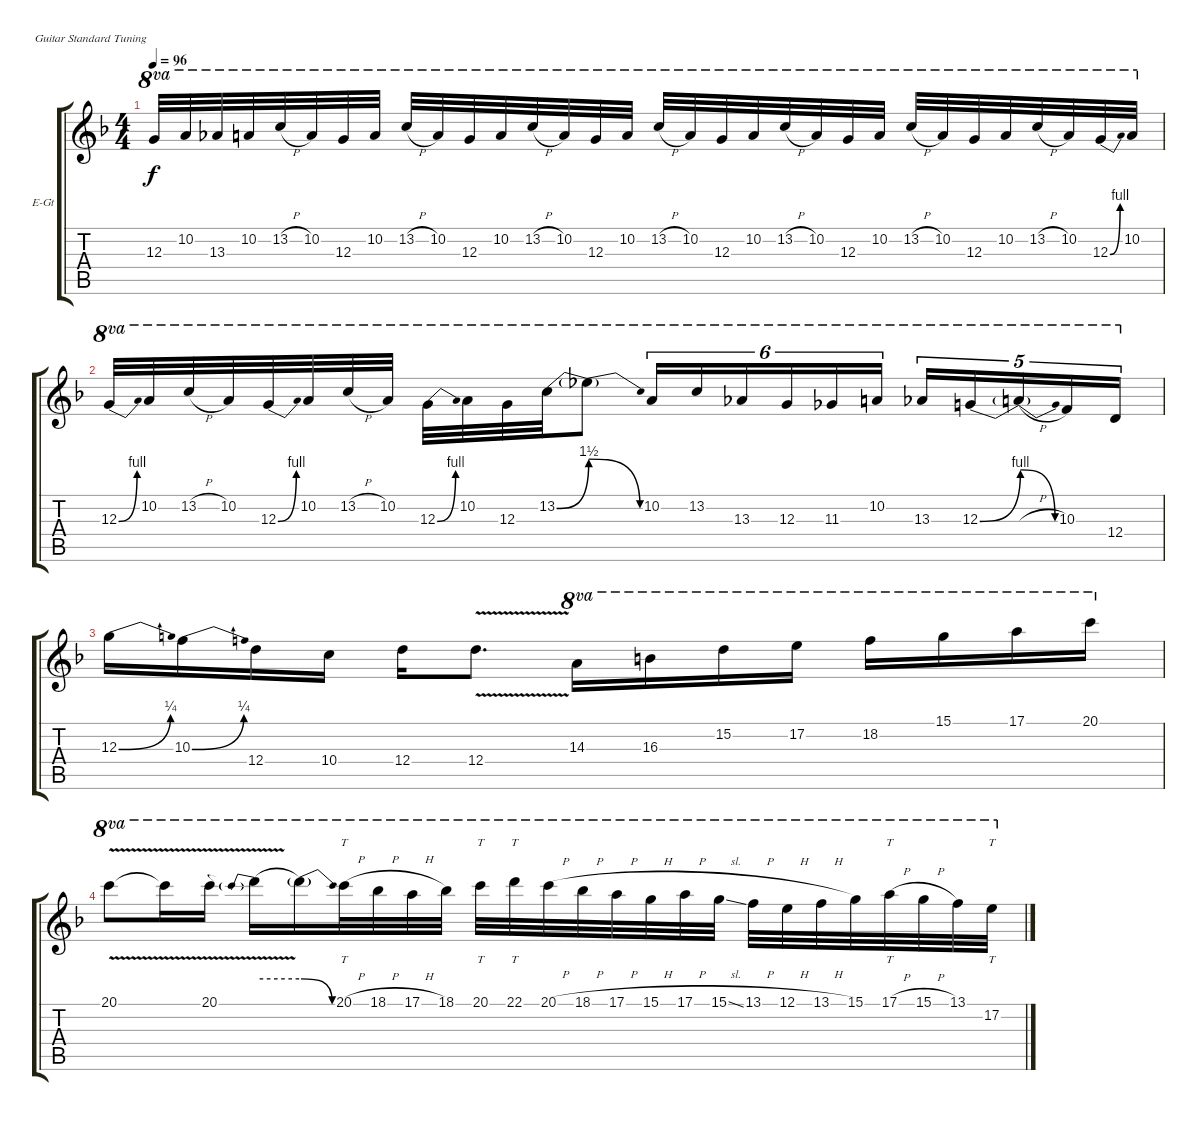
\defaultSystemsLayout 4
\bracketExtendMode groupsimilarinstruments
\firstSystemTrackNameOrientation horizontal
\otherSystemsTrackNameOrientation horizontal
\track ("Lead Guitar" "E-Gt") {instrument overdrivenguitar}
\staff {score tabs}
\tuning (E4 B3 G3 D3 A2 E2)
\ts (4 4)
\tempo 96
\clef g2
\ks dminor
12.3.32{ot 8va dy f} 10.2.32{ot 8va} 13.3.32{ot 8va} 10.2.32{ot 8va} 13.2{h}.32{ot 8va} 10.2.32{ot 8va} 12.3.32{ot 8va} 10.2.32{ot 8va} 13.2{h}.32{ot 8va} 10.2.32{ot 8va} 12.3.32{ot 8va} 10.2.32{ot 8va} 13.2{h}.32{ot 8va} 10.2.32{ot 8va} 12.3.32{ot 8va} 10.2.32{ot 8va} 13.2{h}.32{ot 8va} 10.2.32{ot 8va} 12.3.32{ot 8va} 10.2.32{ot 8va} 13.2{h}.32{ot 8va} 10.2.32{ot 8va} 12.3.32{ot 8va} 10.2.32{ot 8va} 13.2{h}.32{ot 8va} 10.2.32{ot 8va} 12.3.32{ot 8va} 10.2.32{ot 8va} 13.2{h}.32{ot 8va} 10.2.32{ot 8va} 12.3{be (bend 0 0 15 4)}.32{ot 8va} 10.2.32{ot 8va} |
12.3{be (bend 0 0 15 4)}.32{ot 8va} 10.2.32{ot 8va} 13.2{h}.32{ot 8va} 10.2.32{ot 8va} 12.3{be (bend 0 0 15 4)}.32{ot 8va} 10.2.32{ot 8va} 13.2{h}.32{ot 8va} 10.2.32{ot 8va} 12.3{be (bend 0 0 15 4)}.32{ot 8va} 10.2.32{ot 8va} 12.3.32{ot 8va} 13.2{be (bend 0 0 60 6)}.32{ot 8va} 13.2{be (release 0 6 60 0) t}.8{ot 8va} 10.2.16{tu (6 4) ot 8va} 13.2.16{tu (6 4) ot 8va} 13.3.16{tu (6 4) ot 8va} 12.3.16{tu (6 4) ot 8va} 11.3.16{tu (6 4) ot 8va} 10.2.16{tu (6 4) ot 8va} 13.3.16{tu (5 4) ot 8va} 12.3{be (bend 0 0 15 4)}.16{tu (5 4) ot 8va} 12.3{be (release 0 4 15 0) h t}.16{tu (5 4) ot 8va} 10.3.16{tu (5 4) ot 8va} 12.4.16{tu (5 4) ot 8va} |
12.3{be (bend 0 0 60 1)}.16 10.3{be (bend 0 0 60 1)}.16 12.4.16 10.4.16 12.4.16 12.4{v}.8{d} 14.3.16{ot 8va} 16.3.16{ot 8va} 15.2.16{ot 8va} 17.2.16{ot 8va} 18.2.16{ot 8va} 15.1.16{ot 8va} 17.1.16{ot 8va} 20.1.16{ot 8va} |
20.1{v}.8{ot 8va} 20.1{v t}.16{ot 8va} 20.1{v}.16{ot 8va} 20.1{be (prebend 0 4 60 4) t}.16{ot 8va} 20.1{be (release 0 4 60 0) t}.16{ot 8va} 20.1{h}.32{tt ot 8va} 18.1{h}.32{ot 8va} 17.1{h}.32{ot 8va} 18.1.32{ot 8va} 20.1.32{tt ot 8va} 22.1.32{tt ot 8va} 20.1{h}.32{ot 8va} 18.1{h}.32{ot 8va} 17.1{h}.32{ot 8va} 15.1{h}.32{ot 8va} 17.1{h}.32{ot 8va} 15.1{sl}.32{ot 8va} 13.1{h}.32{ot 8va} 12.1{h}.32{ot 8va} 13.1{h}.32{ot 8va} 15.1.32{ot 8va} 17.1{h}.32{tt ot 8va} 15.1{h}.32{ot 8va} 13.1.32{ot 8va} 17.2{h}.32{tt ot 8va}
